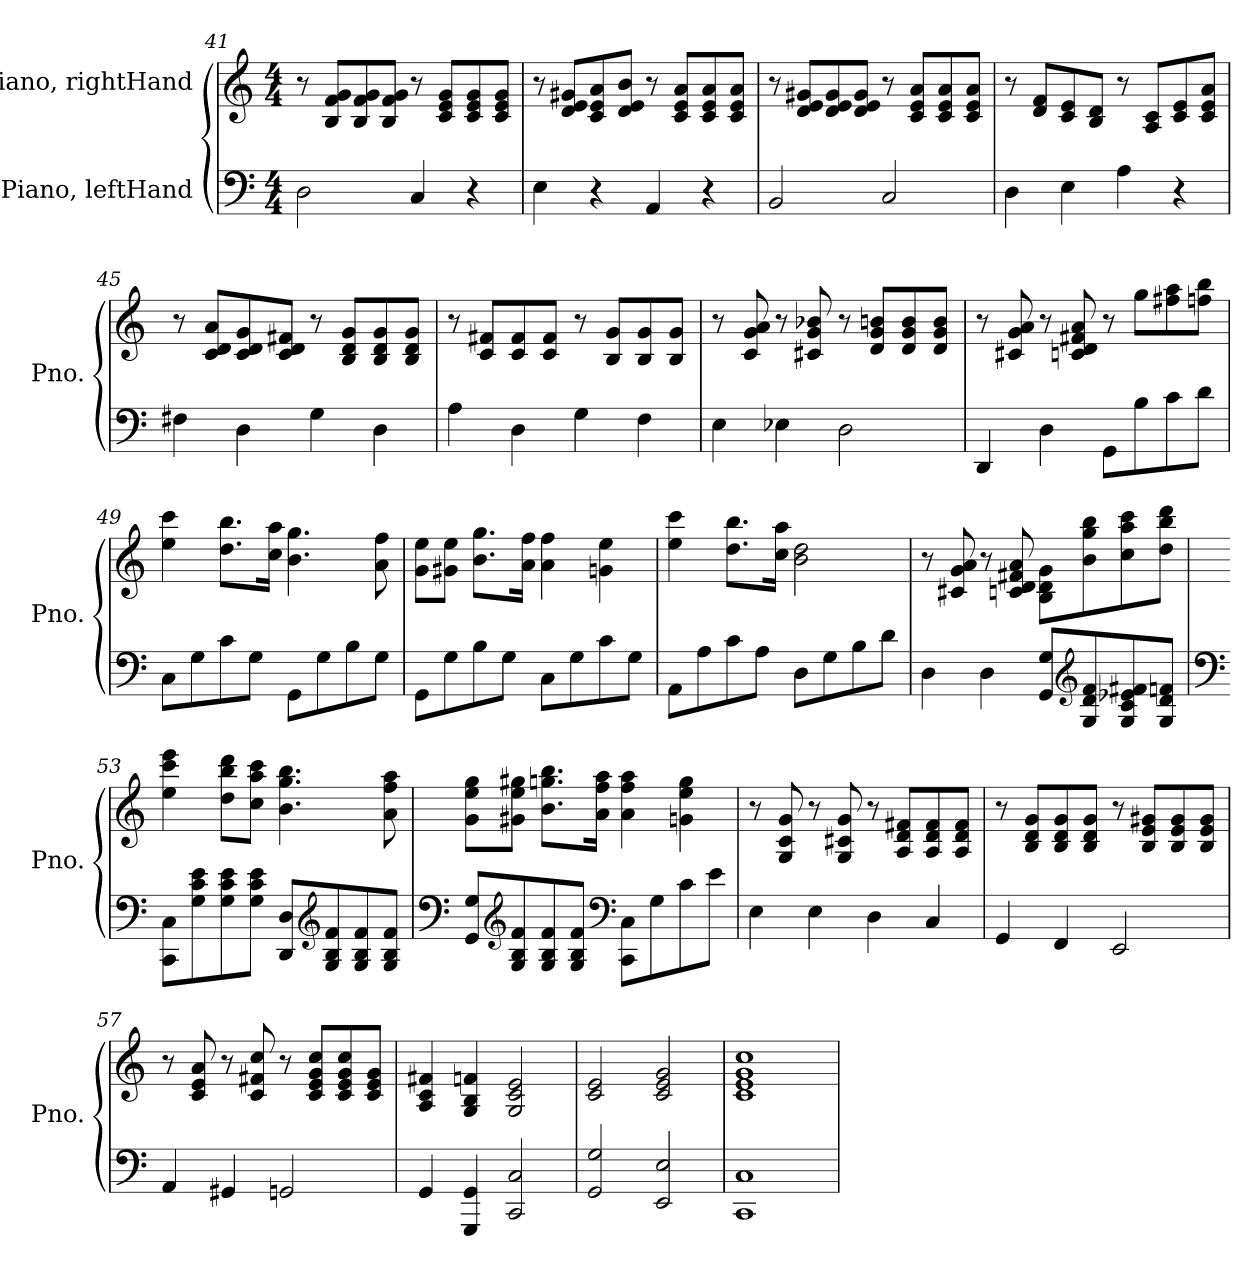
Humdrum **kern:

**kern	**kern
*part2	*part1
*staff2	*staff1
*I"Piano, leftHand	*I"Piano, rightHand
*I'Pno.	*I'Pno.
*clefF4	*clefG2
*k[]	*k[]
*M4/4	*M4/4
=41	=41
2D\	8r
.	8B/ 8f/ 8g/L
.	8B/ 8f/ 8g/
.	8B/ 8f/ 8g/J
4C/	8r
.	8c/ 8e/ 8g/L
4r	8c/ 8e/ 8g/
.	8c/ 8e/ 8g/J
=42	=42
4E\	8r
.	8d/ 8e/ 8g#X/L
4r	8c/ 8e/ 8a/
.	8d/ 8e/ 8b/J
4AA/	8r
.	8c/ 8e/ 8a/L
4r	8c/ 8e/ 8a/
.	8c/ 8e/ 8a/J
!!LO:LB:g=z
=43	=43
2BB/	8r
.	8d/ 8e/ 8g#X/L
.	8d/ 8e/ 8g#/
.	8d/ 8e/ 8g#/J
2C/	8r
.	8c/ 8e/ 8a/L
.	8c/ 8e/ 8a/
.	8c/ 8e/ 8a/J
=44	=44
4D\	8r
.	8d/ 8f/L
4E\	8c/ 8e/
.	8B/ 8d/J
4A\	8r
.	8A/ 8c/L
4r	8c/ 8e/
.	8c/ 8e/ 8a/J
=45	=45
4F#X\	8r
.	8c/ 8d/ 8a/L
4D\	8c/ 8d/ 8g/
.	8c/ 8d/ 8f#X/J
4G\	8r
.	8B/ 8d/ 8g/L
4D\	8B/ 8d/ 8g/
.	8B/ 8d/ 8g/J
=46	=46
4A\	8r
.	8c/ 8f#X/L
4D\	8c/ 8f#/
.	8c/ 8f#/J
4G\	8r
.	8B/ 8g/L
4F\	8B/ 8g/
.	8B/ 8g/J
!!LO:LB:g=z
=47	=47
4E\	8r
.	8c/ 8g/ 8a/
4E-X\	8r
.	8c#X/ 8g/ 8b-X/
2D\	8r
.	8d/ 8g/ 8bn/L
.	8d/ 8g/ 8b/
.	8d/ 8g/ 8b/J
=48	=48
4DD/	8r
.	8c#X/ 8g/ 8a/
4D\	8r
.	8cn/ 8d/ 8f#X/ 8a/
8GG\L	8r
8B\	8gg\L
8c\	8ff#X\ 8aa\
8d\J	8ffn\ 8bb\J
=49	=49
8C\L	4ee\ 4ccc\
8G\	.
8c\	8.dd\ 8.bb\L
8G\J	.
.	16cc\ 16aa\Jk
8GG\L	4.b\ 4.gg\
8G\	.
8B\	.
8G\J	8a\ 8ff\
=50	=50
8GG\L	8g\ 8ee\L
8G\	8g#X\ 8ee\J
8B\	8.b\ 8.gg\L
8G\J	.
.	16a\ 16ff\Jk
8C\L	4a\ 4ff\
8G\	.
8c\	4gn\ 4ee\
8G\J	.
!!LO:LB:g=z
=51	=51
8AA\L	4ee\ 4ccc\
8A\	.
8c\	8.dd\ 8.bb\L
8A\J	.
.	16cc\ 16aa\Jk
8D\L	2b\ 2dd\
8G\	.
8B\	.
8d\J	.
=52	=52
4D\	8r
.	8c#X/ 8g/ 8a/
4D\	8r
.	8cn/ 8d/ 8f#X/ 8a/
8GG/ 8G/L	8B\ 8d\ 8g\L
*clefG2	*
8G/ 8d/ 8f/	8b\ 8gg\ 8bb\
8G/ 8c/ 8e-X/ 8f#X/	8cc\ 8aa\ 8ccc\
8G/ 8d/ 8fn/J	8dd\ 8bb\ 8ddd\J
=53	=53
*clefF4	*
8CC\ 8C\L	4ee\ 4ccc\ 4eee\
8G\ 8c\ 8e\	.
8G\ 8c\ 8e\	8dd\ 8bb\ 8ddd\L
8G\ 8c\ 8e\J	8cc\ 8aa\ 8ccc\J
8DD/ 8D/L	4.b\ 4.gg\ 4.bb\
*clefG2	*
8G/ 8B/ 8f/	.
8G/ 8B/ 8f/	.
8G/ 8B/ 8f/J	8a\ 8ff\ 8aa\
!!LO:LB:g=z
=54	=54
*clefF4	*
8GG/ 8G/L	8g\ 8ee\ 8gg\L
*clefG2	*
8G/ 8B/ 8f/	8g#X\ 8ee\ 8gg#X\J
8G/ 8B/ 8f/	8.b\ 8.ggn\ 8.bb\L
8G/ 8B/ 8f/J	.
.	16a\ 16ff\ 16aa\Jk
*clefF4	*
8CC\ 8C\L	4a\ 4ff\ 4aa\
8G\	.
8c\	4gn\ 4ee\ 4gg\
8e\J	.
=55	=55
4E\	8r
.	8G/ 8c/ 8g/
4E\	8r
.	8G/ 8c#X/ 8g/
4D\	8r
.	8A/ 8d/ 8f#X/L
4C/	8A/ 8d/ 8f#/
.	8A/ 8d/ 8f#/J
=56	=56
4GG/	8r
.	8B/ 8d/ 8g/L
4FF/	8B/ 8d/ 8g/
.	8B/ 8d/ 8g/J
2EE/	8r
.	8B/ 8e/ 8g#X/L
.	8B/ 8e/ 8g#/
.	8B/ 8e/ 8g#/J
!!LO:LB:g=z
=57	=57
4AA/	8r
.	8c/ 8e/ 8a/
4GG#X/	8r
.	8c/ 8f#X/ 8cc/
2GGn/	8r
.	8c/ 8e/ 8g/ 8cc/L
.	8c/ 8e/ 8g/ 8cc/
.	8c/ 8e/ 8g/J
=58	=58
4GG/	4A/ 4c/ 4f#X/
4GGG/ 4GG/	4G/ 4B/ 4fn/
2CC/ 2C/	2G/ 2c/ 2e/
=59	=59
2GG/ 2G/	2c/ 2e/
2EE/ 2E/	2c/ 2e/ 2g/
=60	=60
1CC 1C	1c 1e 1g 1cc
=	=
*-	*-
